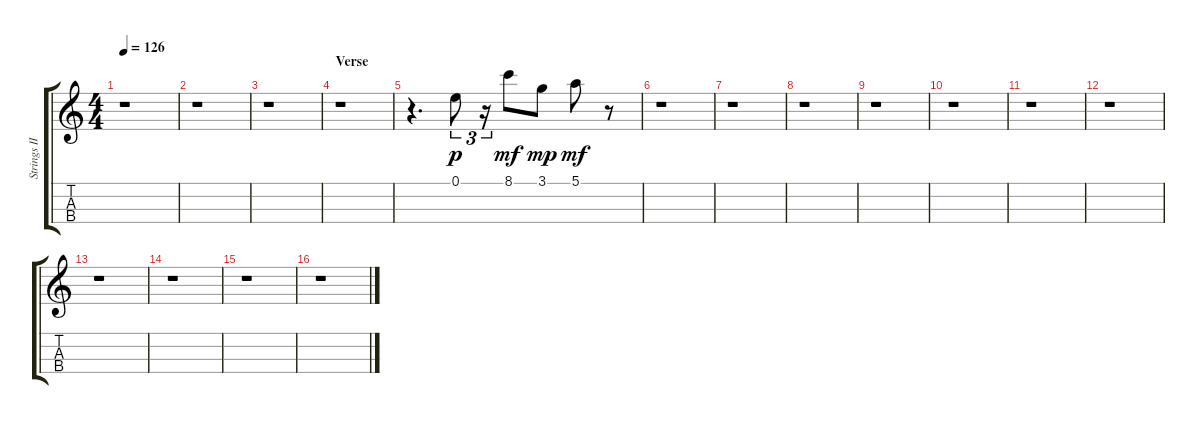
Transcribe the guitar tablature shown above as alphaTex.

\track ("Strings III" "Strings II") {instrument pizzicatostrings}
\staff {score tabs}
\tuning (E5 A4 D4 G3) {hide}
\ts (4 4)
\tempo 126
\clef g2
\ks c
r.1{dy f} |
r.1 |
r.1 |
\section ("" "Verse")
r.1 |
r.4{d} 0.1.8{tu (3 2) dy p} r.16{tu (3 2)} 8.1.8{dy mf} 3.1.8{dy mp} 5.1.8{dy mf} r.8 |
r.1 |
r.1 |
r.1 |
r.1 |
r.1 |
r.1 |
r.1 |
r.1 |
r.1 |
r.1 |
r.1
